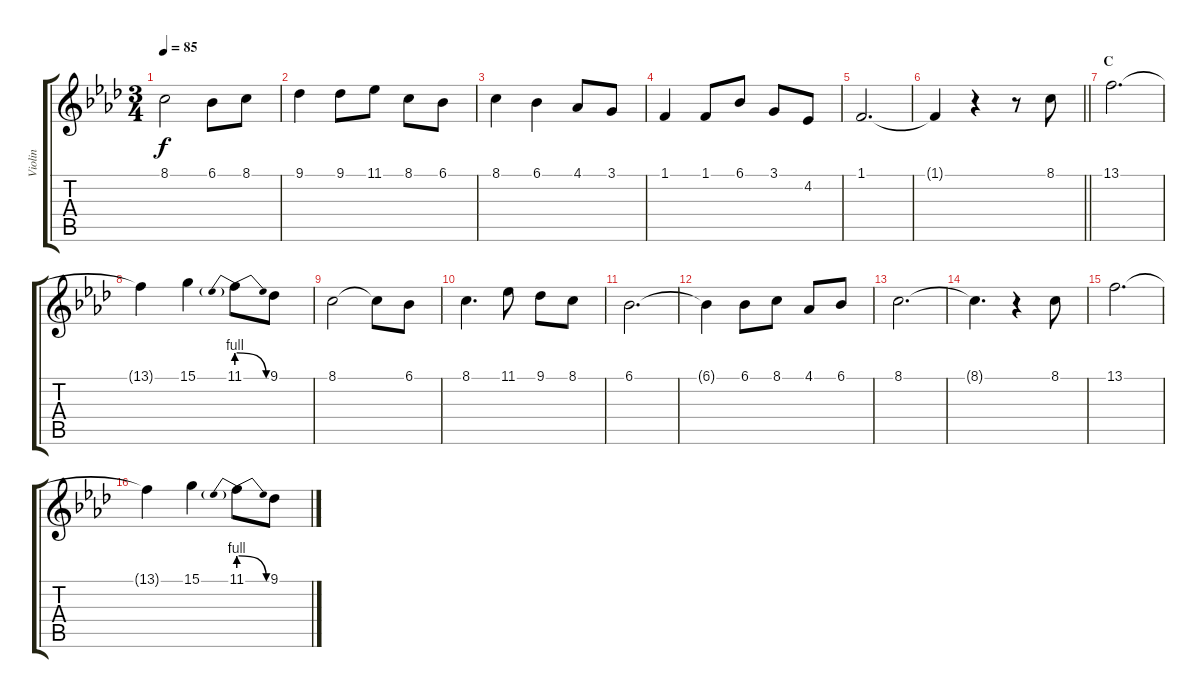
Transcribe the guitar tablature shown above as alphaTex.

\track ("Violin" "Violin") {instrument violin}
\staff {score tabs}
\tuning (E4 B3 G3 D3 A2 E2) {hide}
\ts (3 4)
\tempo 85
\clef g2
\ks fminor
8.1.2{dy f} 6.1.8 8.1.8 |
9.1.4 9.1.8 11.1.8 8.1.8 6.1.8 |
8.1.4 6.1.4 4.1.8 3.1.8 |
1.1.4 1.1.8 6.1.8 3.1.8 4.2.8 |
1.1.2{d} |
\barLineRight lightlight
1.1{t}.4 r.4 r.8 8.1.8 |
\section ("" "C")
13.1.2{d} |
13.1{t}.4 15.1.4 11.1{be (prebendrelease 0 4 60 0)}.8 9.1.8 |
8.1.2 8.1{t}.8 6.1.8 |
8.1.4{d} 11.1.8 9.1.8 8.1.8 |
6.1.2{d} |
6.1{t}.4 6.1.8 8.1.8 4.1.8 6.1.8 |
8.1.2{d} |
8.1{t}.4{d} r.4 8.1.8 |
13.1.2{d} |
13.1{t}.4 15.1.4 11.1{be (prebendrelease 0 4 60 0)}.8 9.1.8
